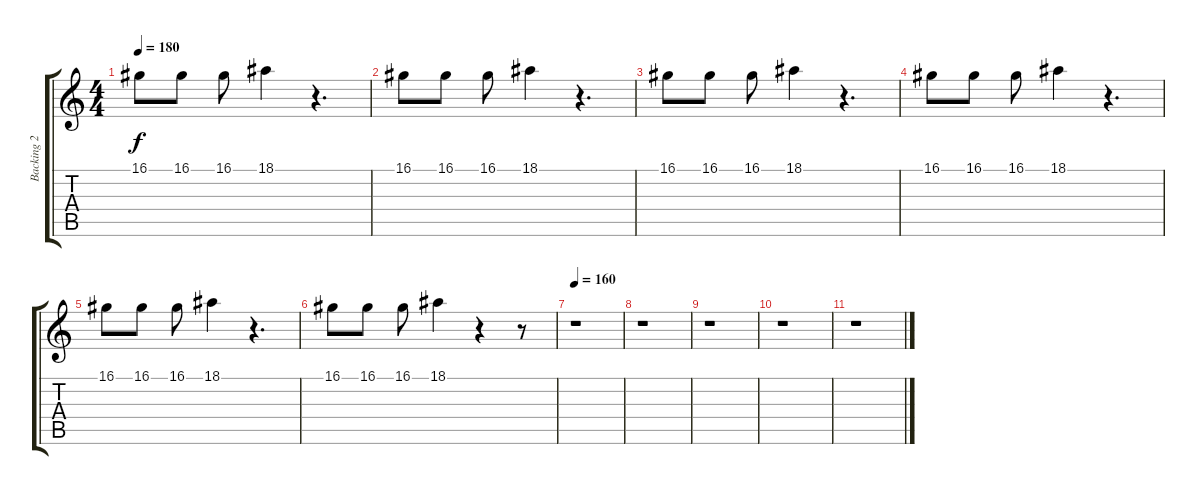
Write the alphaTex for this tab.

\track ("Backing 2" "Backing 2") {instrument trumpet}
\staff {score tabs}
\tuning (E4 B3 G3 D3 A2 E2) {hide}
\ts (4 4)
\tempo 180
\clef g2
\ks c
16.1.8{dy f} 16.1.8 16.1.8 18.1.4 r.4{d} |
16.1.8 16.1.8 16.1.8 18.1.4 r.4{d} |
16.1.8 16.1.8 16.1.8 18.1.4 r.4{d} |
16.1.8 16.1.8 16.1.8 18.1.4 r.4{d} |
16.1.8 16.1.8 16.1.8 18.1.4 r.4{d} |
16.1.8 16.1.8 16.1.8 18.1.4 r.4 r.8 |
\tempo 160
r.1 |
r.1 |
r.1 |
r.1 |
r.1
